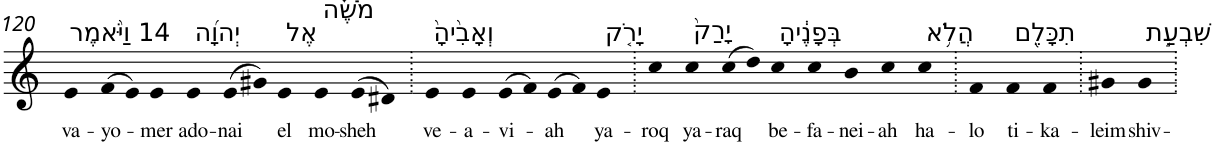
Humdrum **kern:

**kern	**text
*part1	*part1
*staff1	*staff1
*I"Piano	*
*I'Pno	*
!!LO:PB:g=z
*clefG2	*
*k[]	*
=120	=120
!LO:TX:a:t=14 וַיֹּ֨אמֶר	!
!	!LO:LY:b
4e	va-
!	!LO:LY:b
(>8f	-yo-
8e)	.
!	!LO:LY:b
4e	-mer
!LO:TX:a:t=יְהוָ֜ה	!
!	!LO:LY:b
4e	ado-
!	!LO:LY:b
(>8e	-nai
8g#X)	.
!LO:TX:a:t=אֶל	!
!	!LO:LY:b
4e	el
!LO:TX:a:t=מֹשֶׁ֗ה	!
!	!LO:LY:b
4e	mo-
!	!LO:LY:b
(>8e	-sheh
8d#X)	.
=121.	=121.
!LO:TX:a:t=וְאָבִ֙יהָ֙	!
!	!LO:LY:b
4e	ve-
!	!LO:LY:b
4e	-a-
!	!LO:LY:b
(>8e	-vi-
8f)	.
!	!LO:LY:b
(>8e	-ah
8f)	.
!LO:TX:a:t=יָרֹ֤ק	!
!	!LO:LY:b
4e	ya-
=122.	=122.
!	!LO:LY:b
4cc	-roq
!LO:TX:a:t=יָרַק֙	!
!	!LO:LY:b
4cc	ya-
!	!LO:LY:b
(>8cc	-raq
8dd)	.
!LO:TX:a:t=בְּפָנֶ֔יהָ	!
!	!LO:LY:b
4cc	be-
!	!LO:LY:b
4cc	-fa-
!	!LO:LY:b
4b	-nei-
!	!LO:LY:b
4cc	-ah
!LO:TX:a:t=הֲלֹ֥א	!
!	!LO:LY:b
4cc	ha-
=123.	=123.
!	!LO:LY:b
4f	-lo
!LO:TX:a:t=תִכָּלֵ֖ם	!
!	!LO:LY:b
4f	ti-
!	!LO:LY:b
4f	-ka-
=124.	=124.
!	!LO:LY:b
4g#X	-leim
!LO:TX:a:t=שִׁבְעַ֣ת	!
!	!LO:LY:b
4g#	shiv-
=.	=.
*-	*-
